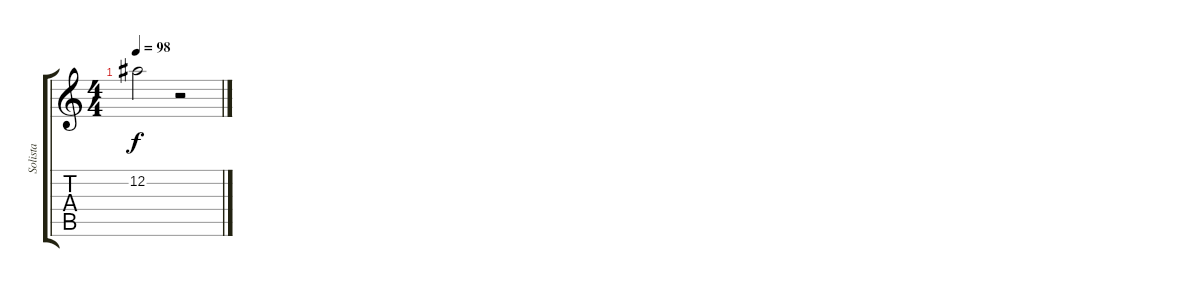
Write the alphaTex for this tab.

\track ("Solista" "Solista") {instrument distortionguitar}
\staff {score tabs}
\tuning (Eb4 Bb3 Gb3 Db3 Ab2 Eb2) {hide}
\ts (4 4)
\tempo 98
\clef g2
\ks c
12.2{t}.2{dy f} r.2
